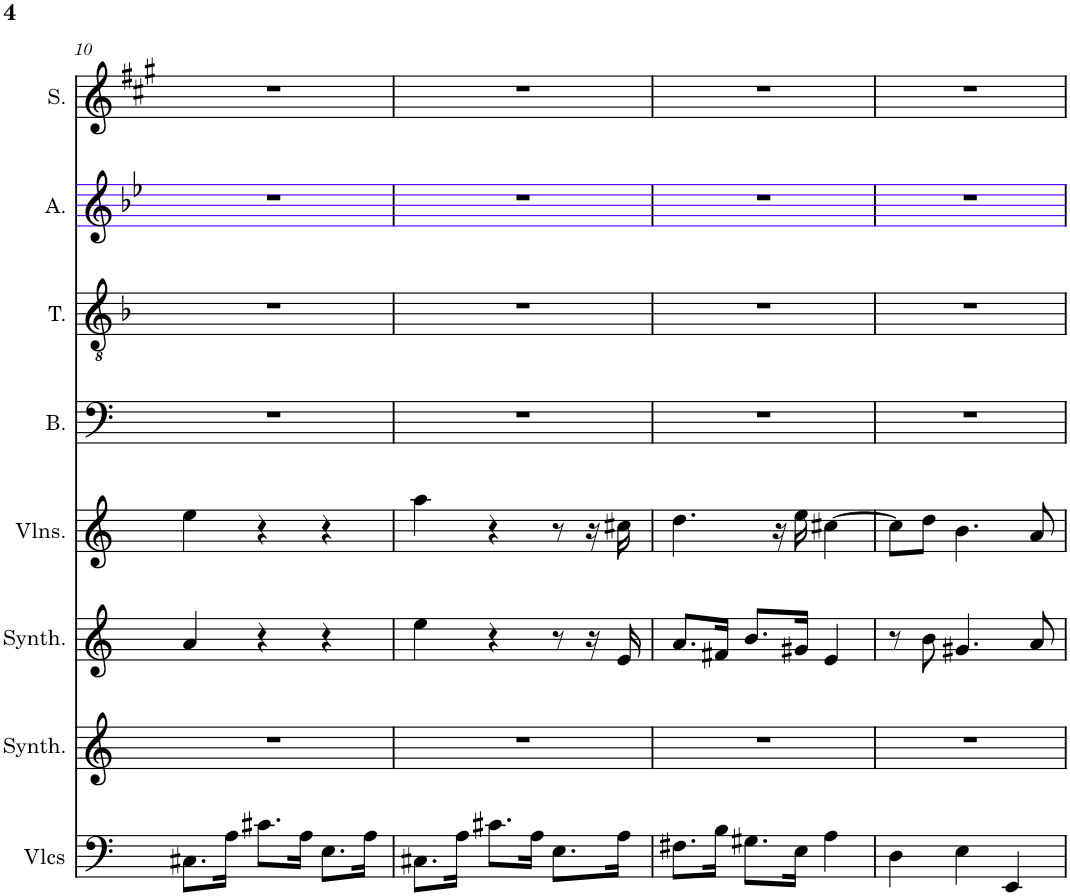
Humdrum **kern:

**kern	**kern	**kern	**kern	**kern	**kern	**kern	**kern
*part8	*part7	*part6	*part5	*part4	*part3	*part2	*part1
*staff8	*staff7	*staff6	*staff5	*staff4	*staff3	*staff2	*staff1
*I"Violoncelles, D'Bass/Strings, etc	*I"Synthétiseur d'instruments à cordes, Synth strings, etc	*I"Synthétiseur d'instruments à cordes, Synth strings 2	*I"Violons, 1st violins	*I"Basse	*I"Ténor	*I"Alto	*I"Soprano
*I'Vlcs	*I'Synth.	*I'Synth.	*I'Vlns.	*I'B.	*I'T.	*I'A.	*I'S.
!!LO:PB:g=z
*clefF4	*clefG2	*clefG2	*clefG2	*clefF4	*clefGv2	*clefG2	*clefG2
*k[]	*k[]	*k[]	*k[]	*k[]	*k[b-]	*k[b-e-]	*k[f#c#g#]
*M3/4	*M3/4	*M3/4	*M3/4	*M3/4	*M3/4	*M3/4	*M3/4
=10	=10	=10	=10	=10	=10	=10	=10
8.C#X\L	2.r	4a/	4ee\	2.r	2.r	2.r	2.r
16A\Jk	.	.	.	.	.	.	.
8.c#X\L	.	4r	4r	.	.	.	.
16A\Jk	.	.	.	.	.	.	.
8.E\L	.	4r	4r	.	.	.	.
16A\Jk	.	.	.	.	.	.	.
=11	=11	=11	=11	=11	=11	=11	=11
8.C#X\L	2.r	4ee\	4aa\	2.r	2.r	2.r	2.r
16A\Jk	.	.	.	.	.	.	.
8.c#X\L	.	4r	4r	.	.	.	.
16A\Jk	.	.	.	.	.	.	.
8.E\L	.	8r	8r	.	.	.	.
.	.	16r	16r	.	.	.	.
16A\Jk	.	16e/	16cc#X\	.	.	.	.
=12	=12	=12	=12	=12	=12	=12	=12
8.F#X\L	2.r	8.a/L	4.dd\	2.r	2.r	2.r	2.r
16B\Jk	.	16f#X/Jk	.	.	.	.	.
8.G#X\L	.	8.b/L	.	.	.	.	.
.	.	.	16r	.	.	.	.
16E\Jk	.	16g#X/Jk	16ee\	.	.	.	.
4A\	.	4e/	[4cc#X\	.	.	.	.
=13	=13	=13	=13	=13	=13	=13	=13
4D\	2.r	8r	8cc#\L]	2.r	2.r	2.r	2.r
.	.	8b\	8dd\J	.	.	.	.
4E\	.	4.g#X/	4.b\	.	.	.	.
4EE/	.	.	.	.	.	.	.
.	.	8a/	8a/	.	.	.	.
=	=	=	=	=	=	=	=
*-	*-	*-	*-	*-	*-	*-	*-
